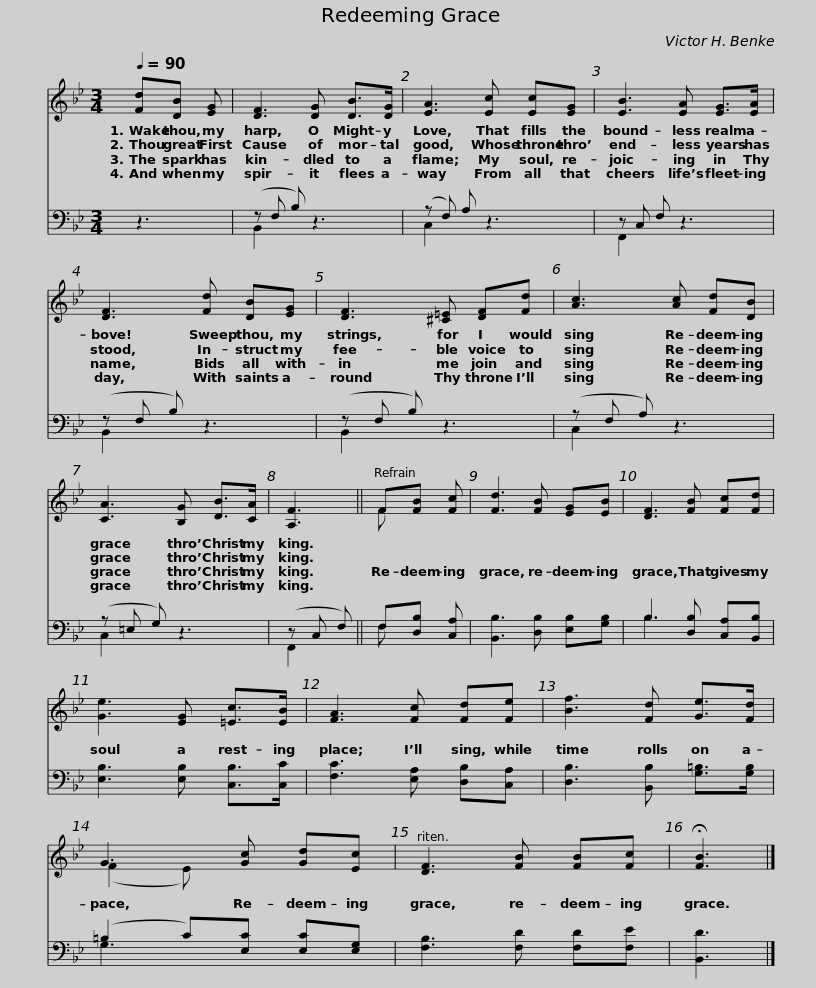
X:1
%%score ( 1 2 ) ( 3 4 )
L:1/8
Q:1/4=90
M:3/4
I:linebreak $
K:Bb
V:1 treble
V:2 treble
V:3 bass
V:4 bass
V:1
 [Fd][DB] [EG] | [DF]3 [DG] [DB]>[DG] | [EA]3 [Ec] [Ec][EG] | [EB]3 [EA] [EG]>[EA] |$ [DF]3 [Fd] [DB][EG] | %5
 [DF]3 [^C=E] [DF][Fd] | [Ac]3 [Ac] [Fd][DB] | [CA]3 [B,G] [DB]>[CA] |$ [A,F]3 || F[FB] [Fc] | %10
 [Fd]3 [FB] [EG][EB] | [DF]3 [FB] [Fc][Fd] | [Ge]3 [EG] [=Ec]>[EB] |$ [FA]3 [Fc] [Fd][Fe] | [Bf]3 [Fd] [Ge]>[Fd] | %15
 G3 [Gc] [Gd][Ec] | [DF]3 [FB] [FB][Fc] | !fermata![FB]3 |] %18
V:2
 x3 | x6 | x6 | x6 |$ x6 | %5
 x6 | x6 | x6 |$ x3 || F x2 | %10
 x6 | x6 | x6 |$ x6 | x6 | %15
 (F2 E) x3 | x6 | x3 |] %18
V:3
 z3 | (z F, B,) z3 | (z F,) A, z3 | z C, F, z3 |$ (z F, B,) z3 | %5
 (z F, B,) z3 | (z F, A,) z3 | (z =E, G,) z3 |$ (z C, F,) || F,[D,B,] [C,A,] | %10
 [B,,B,]3 [D,B,] [E,B,][G,B,] | B,3 [D,B,] [C,A,][B,,B,] | [E,B,]3 [E,B,] [C,B,]>[C,C] |$ [F,C]3 [E,A,] [D,B,][C,A,] | [D,B,]3 [B,,B,] [G,=B,]>[G,B,] | %15
 (=B,2 C)[E,C] [E,C][E,G,] | [F,B,]3 [F,D] [F,D][F,E] | [B,,D]3 |] %18
V:4
 x3 | B,,2 x4 | C,2 x4 | F,,2 x4 |$ B,,2 x4 | %5
 B,,2 x4 | C,2 x4 | C,2 x4 |$ F,,2 x || F, x2 | %10
 x6 | B,3 x3 | x6 |$ x6 | x6 | %15
 G,3 x3 | x6 | x3 |] %18
